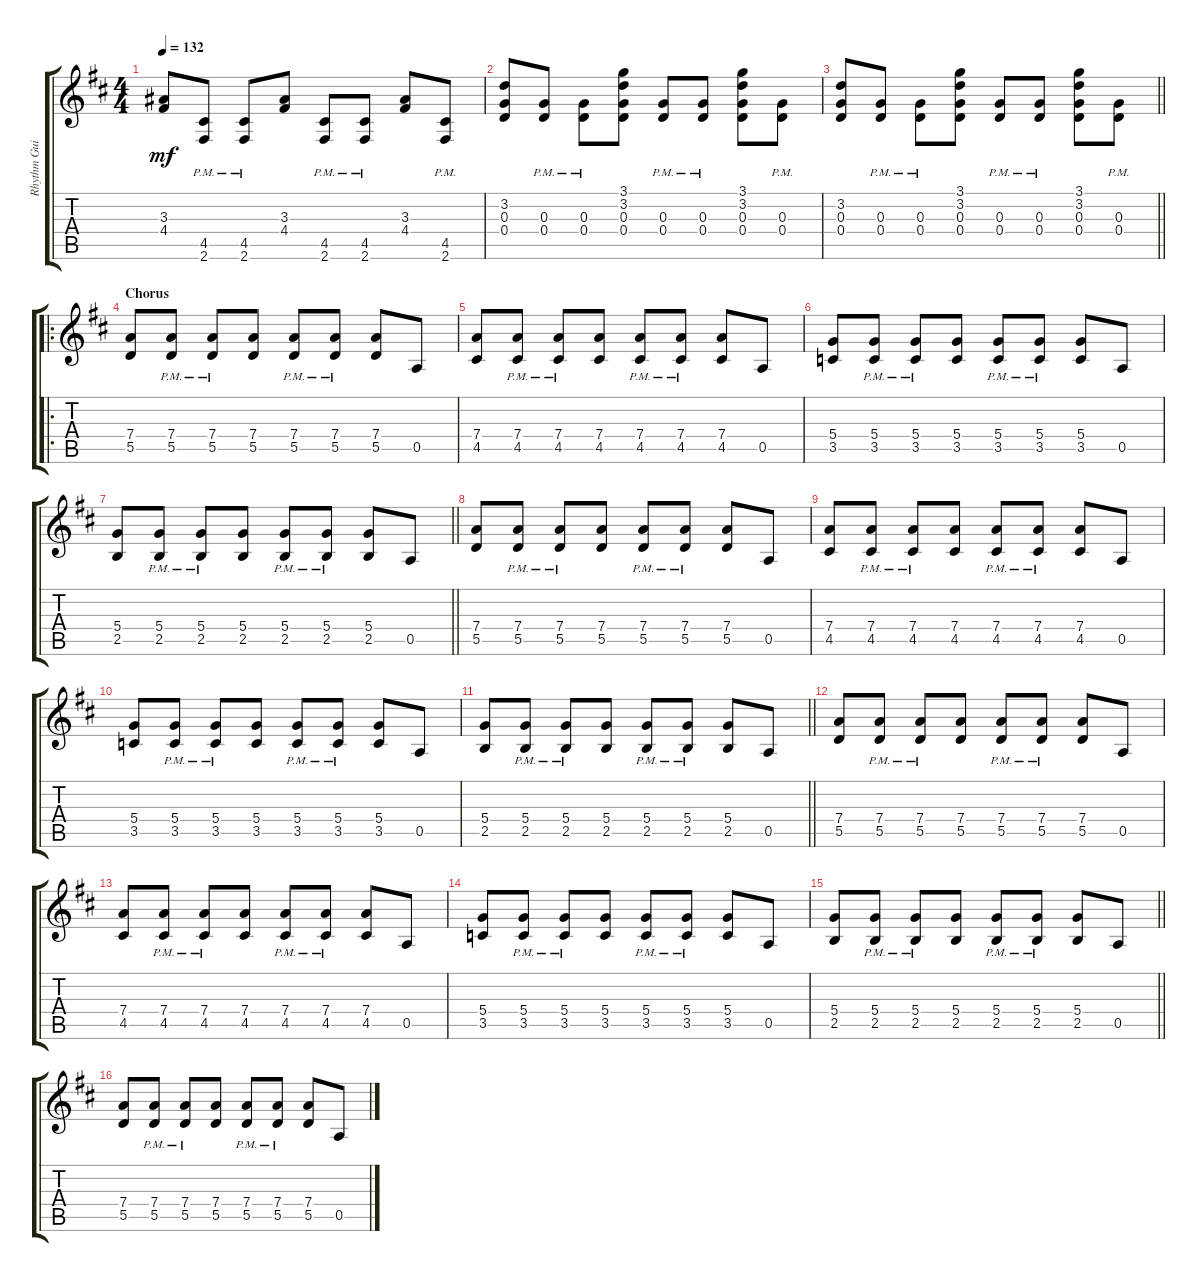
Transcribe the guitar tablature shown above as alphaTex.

\track ("Rhythm Guitar" "Rhythm Gui") {instrument acousticguitarsteel}
\staff {score tabs}
\tuning (E4 B3 G3 D3 A2 E2) {hide}
\ts (4 4)
\tempo 132
\clef g2
\ks d
(3.3 4.4).8{dy mf} (4.5{pm} 2.6{pm}).8 (4.5{pm} 2.6{pm}).8 (3.3 4.4).8 (4.5{pm} 2.6{pm}).8 (4.5{pm} 2.6{pm}).8 (3.3 4.4).8 (4.5{pm} 2.6{pm}).8 |
(3.2 0.3 0.4).8 (0.3{pm} 0.4{pm}).8 (0.3{pm} 0.4{pm}).8 (3.1 3.2 0.3 0.4).8 (0.3{pm} 0.4{pm}).8 (0.3{pm} 0.4{pm}).8 (3.1 3.2 0.3 0.4).8 (0.3{pm} 0.4{pm}).8 |
\barLineRight lightlight
(3.2 0.3 0.4).8 (0.3{pm} 0.4{pm}).8 (0.3{pm} 0.4{pm}).8 (3.1 3.2 0.3 0.4).8 (0.3{pm} 0.4{pm}).8 (0.3{pm} 0.4{pm}).8 (3.1 3.2 0.3 0.4).8 (0.3{pm} 0.4{pm}).8 |
\ro
\section ("" "Chorus")
(7.4 5.5).8 (7.4{pm} 5.5{pm}).8 (7.4{pm} 5.5{pm}).8 (7.4 5.5).8 (7.4{pm} 5.5{pm}).8 (7.4{pm} 5.5{pm}).8 (7.4 5.5).8 0.5.8 |
(7.4 4.5).8 (7.4{pm} 4.5{pm}).8 (7.4{pm} 4.5{pm}).8 (7.4 4.5).8 (7.4{pm} 4.5{pm}).8 (7.4{pm} 4.5{pm}).8 (7.4 4.5).8 0.5.8 |
(5.4 3.5).8 (5.4{pm} 3.5{pm}).8 (5.4{pm} 3.5{pm}).8 (5.4 3.5).8 (5.4{pm} 3.5{pm}).8 (5.4{pm} 3.5{pm}).8 (5.4 3.5).8 0.5.8 |
\barLineRight lightlight
(5.4 2.5).8 (5.4{pm} 2.5{pm}).8 (5.4{pm} 2.5{pm}).8 (5.4 2.5).8 (5.4{pm} 2.5{pm}).8 (5.4{pm} 2.5{pm}).8 (5.4 2.5).8 0.5.8 |
(7.4 5.5).8 (7.4{pm} 5.5{pm}).8 (7.4{pm} 5.5{pm}).8 (7.4 5.5).8 (7.4{pm} 5.5{pm}).8 (7.4{pm} 5.5{pm}).8 (7.4 5.5).8 0.5.8 |
(7.4 4.5).8 (7.4{pm} 4.5{pm}).8 (7.4{pm} 4.5{pm}).8 (7.4 4.5).8 (7.4{pm} 4.5{pm}).8 (7.4{pm} 4.5{pm}).8 (7.4 4.5).8 0.5.8 |
(5.4 3.5).8 (5.4{pm} 3.5{pm}).8 (5.4{pm} 3.5{pm}).8 (5.4 3.5).8 (5.4{pm} 3.5{pm}).8 (5.4{pm} 3.5{pm}).8 (5.4 3.5).8 0.5.8 |
\barLineRight lightlight
(5.4 2.5).8 (5.4{pm} 2.5{pm}).8 (5.4{pm} 2.5{pm}).8 (5.4 2.5).8 (5.4{pm} 2.5{pm}).8 (5.4{pm} 2.5{pm}).8 (5.4 2.5).8 0.5.8 |
(7.4 5.5).8 (7.4{pm} 5.5{pm}).8 (7.4{pm} 5.5{pm}).8 (7.4 5.5).8 (7.4{pm} 5.5{pm}).8 (7.4{pm} 5.5{pm}).8 (7.4 5.5).8 0.5.8 |
(7.4 4.5).8 (7.4{pm} 4.5{pm}).8 (7.4{pm} 4.5{pm}).8 (7.4 4.5).8 (7.4{pm} 4.5{pm}).8 (7.4{pm} 4.5{pm}).8 (7.4 4.5).8 0.5.8 |
(5.4 3.5).8 (5.4{pm} 3.5{pm}).8 (5.4{pm} 3.5{pm}).8 (5.4 3.5).8 (5.4{pm} 3.5{pm}).8 (5.4{pm} 3.5{pm}).8 (5.4 3.5).8 0.5.8 |
\barLineRight lightlight
(5.4 2.5).8 (5.4{pm} 2.5{pm}).8 (5.4{pm} 2.5{pm}).8 (5.4 2.5).8 (5.4{pm} 2.5{pm}).8 (5.4{pm} 2.5{pm}).8 (5.4 2.5).8 0.5.8 |
(7.4 5.5).8 (7.4{pm} 5.5{pm}).8 (7.4{pm} 5.5{pm}).8 (7.4 5.5).8 (7.4{pm} 5.5{pm}).8 (7.4{pm} 5.5{pm}).8 (7.4 5.5).8 0.5.8
